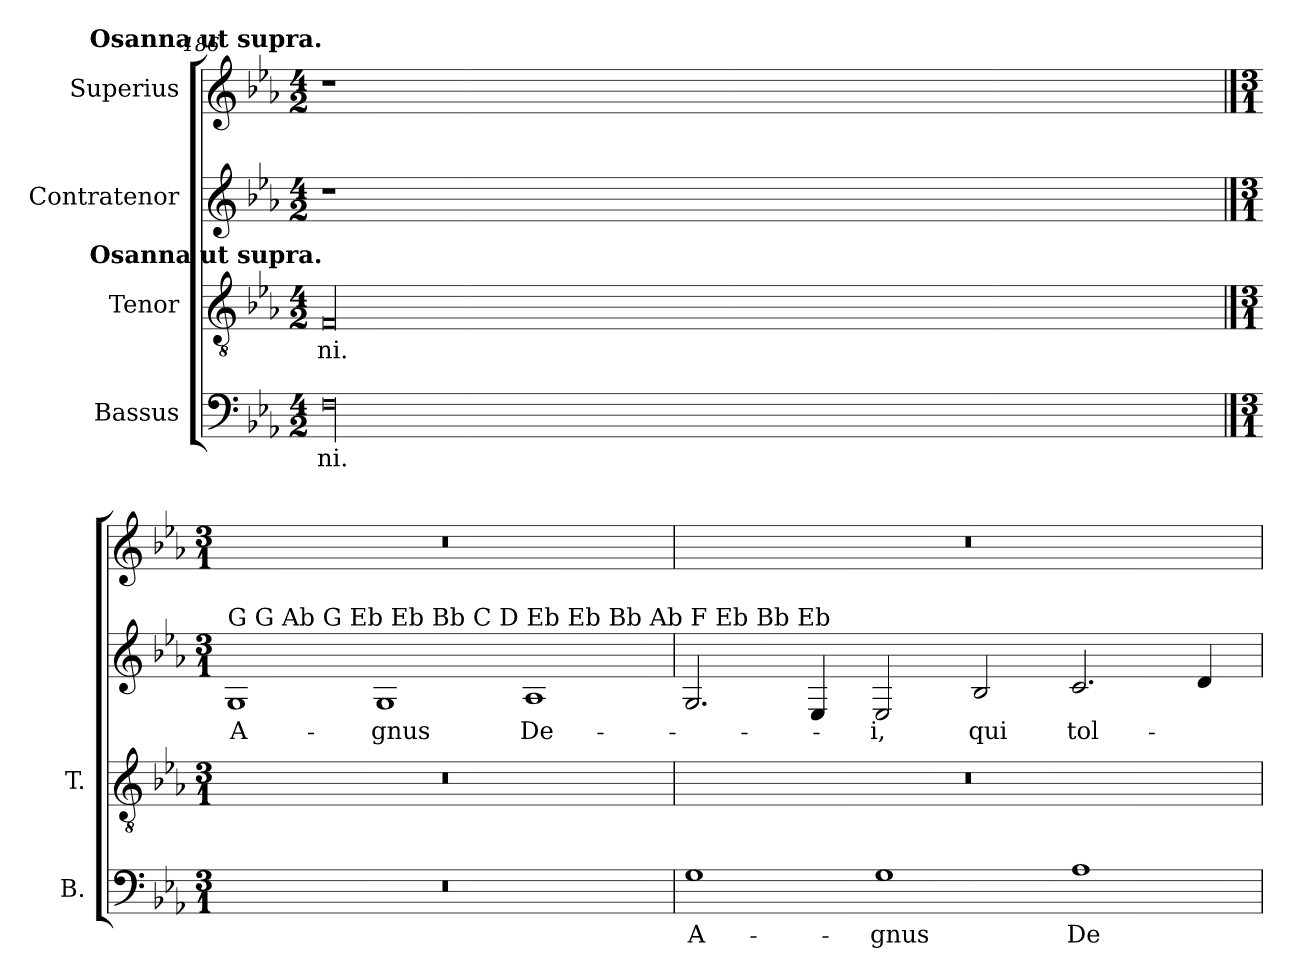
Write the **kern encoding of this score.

**kern	**text	**kern	**text	**kern	**text	**kern
*part4	*part4	*part3	*part3	*part2	*part2	*part1
*staff4	*staff4	*staff3	*staff3	*staff2	*staff2	*staff1
*I"Bassus	*	*I"Tenor	*	*I"Contratenor	*	*I"Superius
*I'B.	*	*I'T.	*	*	*	*
*clefF4	*	*clefGv2	*	*clefG2	*	*clefG2
*	*	*ITrd7c12	*	*ITrd7c12	*	*
*k[b-e-a-]	*	*k[b-e-a-]	*	*k[b-e-a-]	*	*k[b-e-a-]
*E-:	*	*E-:	*	*E-:	*	*E-:
*M4/2	*	*M4/2	*	*M4/2	*	*M4/2
=186	=186	=186	=186	=186	=186	=186
!	!LO:LY:b:color=#000000	!	!	!	!	!
!	!	!	!	!	!	!LO:TX:a:B:rj:t=Osanna ut supra.
!	!	!LO:TX:a:B:rj:t=Osanna ut supra.	!	!	!	!
!	!	!	!LO:LY:b:color=#000000	!LO:N:vis=1	!	!LO:N:vis=1
00Fi	-ni.	00FFi	-ni.	0r	.	0r
.	.	.	.	0ryy	.	0ryy
!!LO:PB:g=z
==1	==1	==1	==1	==1	==1	==1
*M3/1	*	*M3/1	*	*M3/1	*	*M3/1
!LO:N:vis=1	!	!LO:N:vis=1	!	!	!	!
!	!	!	!	!LO:TX:a:t=G    G      Ab      G  Eb Eb  Bb  C   D   Eb  Eb  Bb    Ab  F        Eb  Bb  Eb	!	!
!	!	!	!	!	!LO:LY:b:color=#000000	!LO:N:vis=1
0.r	.	0.r	.	1GGi	A-	0.r
!	!	!	!	!	!LO:LY:b:color=#000000	!
.	.	.	.	1GGi	-gnus	.
!	!	!	!	!	!LO:LY:b:color=#000000	!
.	.	.	.	1AA-i	De-	.
=2	=2	=2	=2	=2	=2	=2
!	!LO:LY:b:color=#000000	!LO:N:vis=1	!	!	!	!LO:N:vis=1
1Gi	A-	0.r	.	2.GGi/	.	0.r
.	.	.	.	4EE-i/	.	.
!	!LO:LY:b:color=#000000	!	!	!	!	!
!	!	!	!	!	!LO:LY:b:color=#000000	!
1Gi	-gnus	.	.	2EE-i/	-i,	.
!	!	!	!	!	!LO:LY:b:color=#000000	!
.	.	.	.	2BB-i/	qui	.
!	!LO:LY:b:color=#000000	!	!	!	!	!
!	!	!	!	!	!LO:LY:b:color=#000000	!
1A-i	De-	.	.	2.Ci/	tol-	.
.	.	.	.	4Di/	.	.
=	=	=	=	=	=	=
*-	*-	*-	*-	*-	*-	*-
